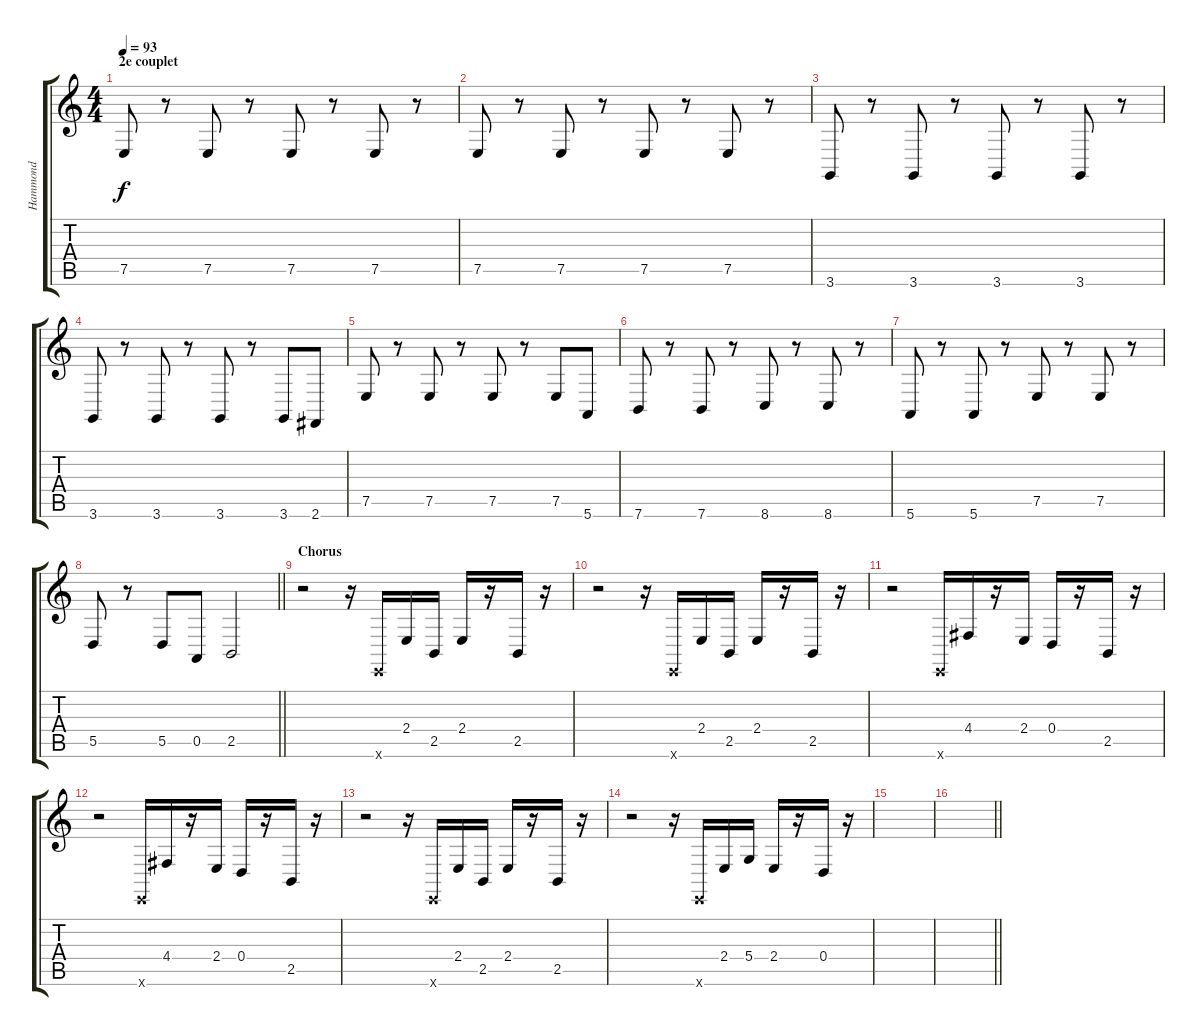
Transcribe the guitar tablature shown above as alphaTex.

\track ("Hammond" "Hammond") {instrument harpsichord}
\staff {score tabs}
\tuning (E4 B3 G3 D3 A2 E2) {hide}
\ts (4 4)
\section ("" "2e couplet")
\tempo 93
\clef g2
\ks c
7.5.8{dy f volume 9} r.8 7.5.8 r.8 7.5.8 r.8 7.5.8 r.8 |
7.5.8 r.8 7.5.8 r.8 7.5.8 r.8 7.5.8 r.8 |
3.6.8 r.8 3.6.8 r.8 3.6.8 r.8 3.6.8 r.8 |
3.6.8 r.8 3.6.8 r.8 3.6.8 r.8 3.6.8 2.6.8 |
7.5.8 r.8 7.5.8 r.8 7.5.8 r.8 7.5.8 5.6.8 |
7.6.8 r.8 7.6.8 r.8 8.6.8 r.8 8.6.8 r.8 |
5.6.8 r.8 5.6.8 r.8 7.5.8 r.8 7.5.8 r.8 |
\barLineRight lightlight
5.5.8 r.8 5.5.8 0.5.8 2.5.2 |
\section ("" "Chorus")
r.2{volume 11} r.16 0.6{x}.16 2.4.16 2.5.16 2.4.16 r.16 2.5.16 r.16 |
r.2 r.16 0.6{x}.16 2.4.16 2.5.16 2.4.16 r.16 2.5.16 r.16 |
r.2 0.6{x}.16 4.4.16 r.16 2.4.16 0.4.16 r.16 2.5.16 r.16 |
r.2 0.6{x}.16 4.4.16 r.16 2.4.16 0.4.16 r.16 2.5.16 r.16 |
r.2 r.16 0.6{x}.16 2.4.16 2.5.16 2.4.16 r.16 2.5.16 r.16 |
r.2 r.16 0.6{x}.16 2.4.16 5.4.16 2.4.16 r.16 0.4.16 r.16 |
|
\barLineRight lightlight
